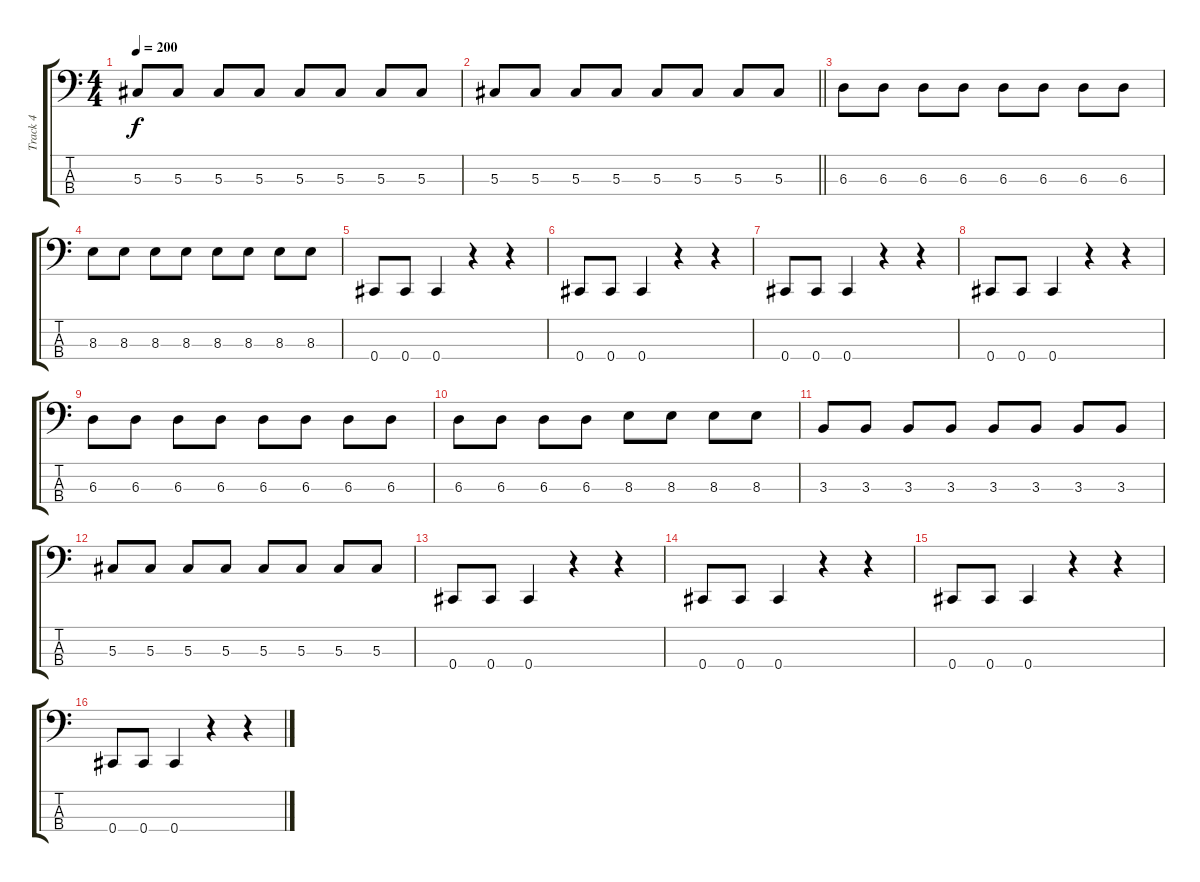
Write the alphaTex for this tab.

\track ("Track 4" "Track 4") {instrument electricbasspick}
\staff {score tabs}
\tuning (Gb2 Db2 Ab1 Db1) {hide}
\ts (4 4)
\tempo 200
\clef f4
\ks c
5.3.8{dy f} 5.3.8 5.3.8 5.3.8 5.3.8 5.3.8 5.3.8 5.3.8 |
\barLineRight lightlight
5.3.8 5.3.8 5.3.8 5.3.8 5.3.8 5.3.8 5.3.8 5.3.8 |
6.3.8 6.3.8 6.3.8 6.3.8 6.3.8 6.3.8 6.3.8 6.3.8 |
8.3.8 8.3.8 8.3.8 8.3.8 8.3.8 8.3.8 8.3.8 8.3.8 |
0.4.8 0.4.8 0.4.4 r.4 r.4 |
0.4.8 0.4.8 0.4.4 r.4 r.4 |
0.4.8 0.4.8 0.4.4 r.4 r.4 |
0.4.8 0.4.8 0.4.4 r.4 r.4 |
6.3.8 6.3.8 6.3.8 6.3.8 6.3.8 6.3.8 6.3.8 6.3.8 |
6.3.8 6.3.8 6.3.8 6.3.8 8.3.8 8.3.8 8.3.8 8.3.8 |
3.3.8 3.3.8 3.3.8 3.3.8 3.3.8 3.3.8 3.3.8 3.3.8 |
5.3.8 5.3.8 5.3.8 5.3.8 5.3.8 5.3.8 5.3.8 5.3.8 |
0.4.8 0.4.8 0.4.4 r.4 r.4 |
0.4.8 0.4.8 0.4.4 r.4 r.4 |
0.4.8 0.4.8 0.4.4 r.4 r.4 |
0.4.8 0.4.8 0.4.4 r.4 r.4
